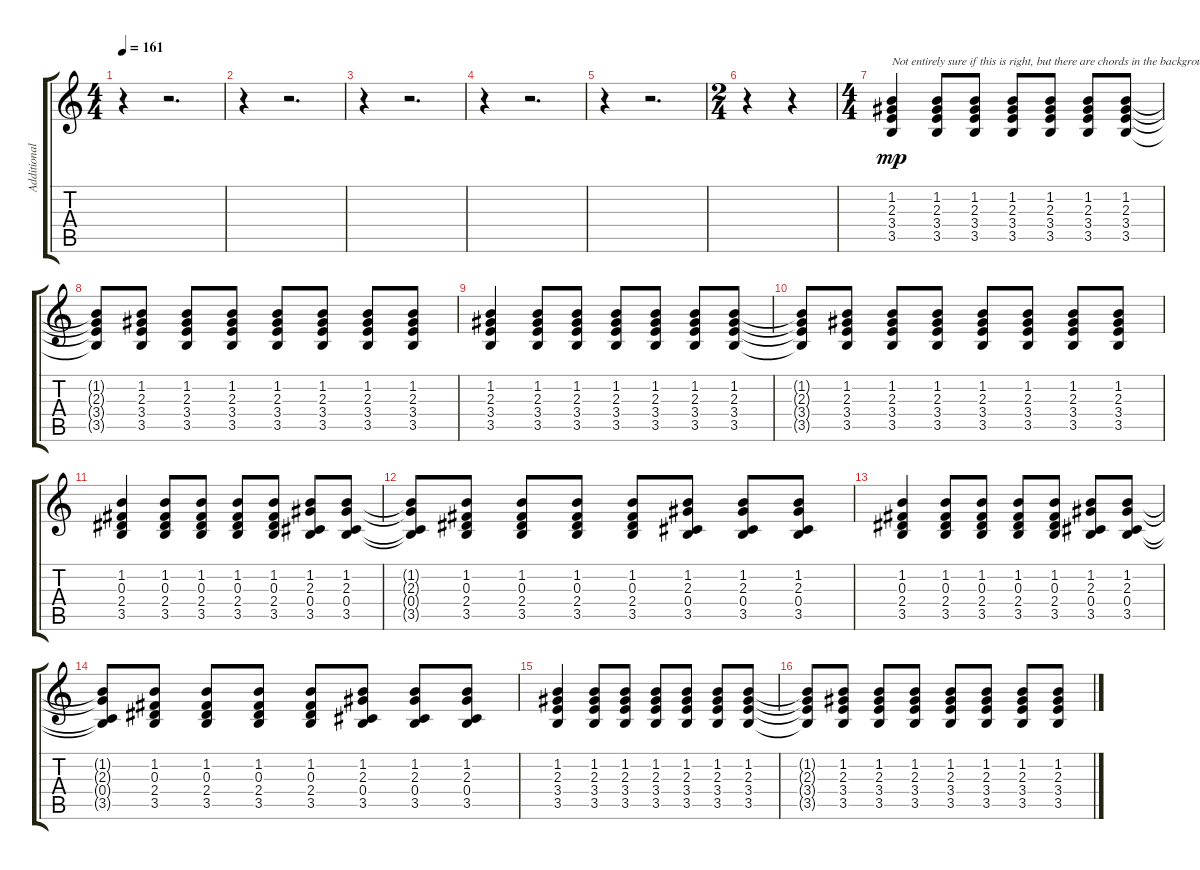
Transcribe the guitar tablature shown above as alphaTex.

\track ("Additional Guitar" "Additional") {instrument overdrivenguitar}
\staff {score tabs}
\tuning (Eb4 Bb3 Gb3 Db3 Ab2 Eb2) {hide}
\ts (4 4)
\tempo 161
\clef g2
\ks c
r.4{dy mp} r.2{d} |
r.4 r.2{d} |
r.4 r.2{d} |
r.4 r.2{d} |
r.4 r.2{d} |
\ts (2 4)
r.4 r.4 |
\ts (4 4)
(1.2 2.3 3.4 3.5).4{txt "Not entirely sure if this is right, but there are chords in the background."} (1.2 2.3 3.4 3.5).8 (1.2 2.3 3.4 3.5).8 (1.2 2.3 3.4 3.5).8 (1.2 2.3 3.4 3.5).8 (1.2 2.3 3.4 3.5).8 (1.2 2.3 3.4 3.5).8 |
(1.2{t} 2.3{t} 3.4{t} 3.5{t}).8 (1.2 2.3 3.4 3.5).8 (1.2 2.3 3.4 3.5).8 (1.2 2.3 3.4 3.5).8 (1.2 2.3 3.4 3.5).8 (1.2 2.3 3.4 3.5).8 (1.2 2.3 3.4 3.5).8 (1.2 2.3 3.4 3.5).8 |
(1.2 2.3 3.4 3.5).4 (1.2 2.3 3.4 3.5).8 (1.2 2.3 3.4 3.5).8 (1.2 2.3 3.4 3.5).8 (1.2 2.3 3.4 3.5).8 (1.2 2.3 3.4 3.5).8 (1.2 2.3 3.4 3.5).8 |
(1.2{t} 2.3{t} 3.4{t} 3.5{t}).8 (1.2 2.3 3.4 3.5).8 (1.2 2.3 3.4 3.5).8 (1.2 2.3 3.4 3.5).8 (1.2 2.3 3.4 3.5).8 (1.2 2.3 3.4 3.5).8 (1.2 2.3 3.4 3.5).8 (1.2 2.3 3.4 3.5).8 |
(1.2 0.3 2.4 3.5).4 (1.2 0.3 2.4 3.5).8 (1.2 0.3 2.4 3.5).8 (1.2 0.3 2.4 3.5).8 (1.2 0.3 2.4 3.5).8 (1.2 2.3 0.4 3.5).8 (1.2 2.3 0.4 3.5).8 |
(1.2{t} 2.3{t} 0.4{t} 3.5{t}).8 (1.2 0.3 2.4 3.5).8 (1.2 0.3 2.4 3.5).8 (1.2 0.3 2.4 3.5).8 (1.2 0.3 2.4 3.5).8 (1.2 2.3 0.4 3.5).8 (1.2 2.3 0.4 3.5).8 (1.2 2.3 0.4 3.5).8 |
(1.2 0.3 2.4 3.5).4 (1.2 0.3 2.4 3.5).8 (1.2 0.3 2.4 3.5).8 (1.2 0.3 2.4 3.5).8 (1.2 0.3 2.4 3.5).8 (1.2 2.3 0.4 3.5).8 (1.2 2.3 0.4 3.5).8 |
(1.2{t} 2.3{t} 0.4{t} 3.5{t}).8 (1.2 0.3 2.4 3.5).8 (1.2 0.3 2.4 3.5).8 (1.2 0.3 2.4 3.5).8 (1.2 0.3 2.4 3.5).8 (1.2 2.3 0.4 3.5).8 (1.2 2.3 0.4 3.5).8 (1.2 2.3 0.4 3.5).8 |
(1.2 2.3 3.4 3.5).4 (1.2 2.3 3.4 3.5).8 (1.2 2.3 3.4 3.5).8 (1.2 2.3 3.4 3.5).8 (1.2 2.3 3.4 3.5).8 (1.2 2.3 3.4 3.5).8 (1.2 2.3 3.4 3.5).8 |
(1.2{t} 2.3{t} 3.4{t} 3.5{t}).8 (1.2 2.3 3.4 3.5).8 (1.2 2.3 3.4 3.5).8 (1.2 2.3 3.4 3.5).8 (1.2 2.3 3.4 3.5).8 (1.2 2.3 3.4 3.5).8 (1.2 2.3 3.4 3.5).8 (1.2 2.3 3.4 3.5).8
